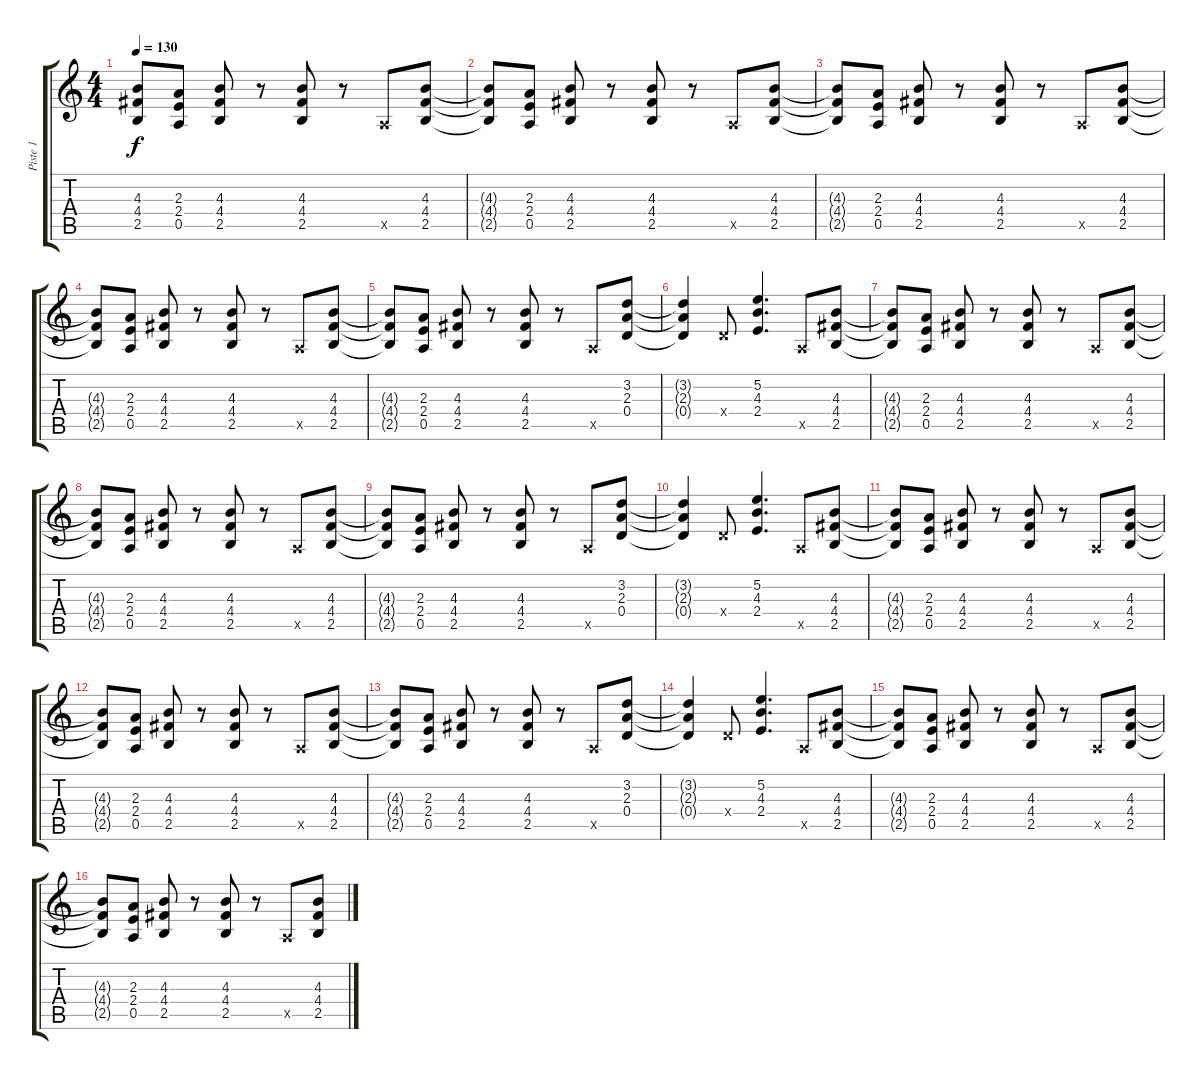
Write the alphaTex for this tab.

\track ("Piste 1" "Piste 1") {instrument overdrivenguitar}
\staff {score tabs}
\tuning (E4 B3 G3 D3 A2 E2) {hide}
\ts (4 4)
\tempo 130
\clef g2
\ks c
(4.3{t} 4.4{t} 2.5{t}).8{dy f} (2.3 2.4 0.5).8 (4.3 4.4 2.5).8 r.8 (4.3 4.4 2.5).8 r.8 0.5{x}.8 (4.3 4.4 2.5).8 |
(4.3{t} 4.4{t} 2.5{t}).8 (2.3 2.4 0.5).8 (4.3 4.4 2.5).8 r.8 (4.3 4.4 2.5).8 r.8 0.5{x}.8 (4.3 4.4 2.5).8 |
(4.3{t} 4.4{t} 2.5{t}).8 (2.3 2.4 0.5).8 (4.3 4.4 2.5).8 r.8 (4.3 4.4 2.5).8 r.8 0.5{x}.8 (4.3 4.4 2.5).8 |
(4.3{t} 4.4{t} 2.5{t}).8 (2.3 2.4 0.5).8 (4.3 4.4 2.5).8 r.8 (4.3 4.4 2.5).8 r.8 0.5{x}.8 (4.3 4.4 2.5).8 |
(4.3{t} 4.4{t} 2.5{t}).8 (2.3 2.4 0.5).8 (4.3 4.4 2.5).8 r.8 (4.3 4.4 2.5).8 r.8 0.5{x}.8 (3.2 2.3 0.4).8 |
(3.2{t} 2.3{t} 0.4{t}).4 0.4{x}.8 (5.2 4.3 2.4).4{d} 0.5{x}.8 (4.3 4.4 2.5).8 |
(4.3{t} 4.4{t} 2.5{t}).8 (2.3 2.4 0.5).8 (4.3 4.4 2.5).8 r.8 (4.3 4.4 2.5).8 r.8 0.5{x}.8 (4.3 4.4 2.5).8 |
(4.3{t} 4.4{t} 2.5{t}).8 (2.3 2.4 0.5).8 (4.3 4.4 2.5).8 r.8 (4.3 4.4 2.5).8 r.8 0.5{x}.8 (4.3 4.4 2.5).8 |
(4.3{t} 4.4{t} 2.5{t}).8 (2.3 2.4 0.5).8 (4.3 4.4 2.5).8 r.8 (4.3 4.4 2.5).8 r.8 0.5{x}.8 (3.2 2.3 0.4).8 |
(3.2{t} 2.3{t} 0.4{t}).4 0.4{x}.8 (5.2 4.3 2.4).4{d} 0.5{x}.8 (4.3 4.4 2.5).8 |
(4.3{t} 4.4{t} 2.5{t}).8 (2.3 2.4 0.5).8 (4.3 4.4 2.5).8 r.8 (4.3 4.4 2.5).8 r.8 0.5{x}.8 (4.3 4.4 2.5).8 |
(4.3{t} 4.4{t} 2.5{t}).8 (2.3 2.4 0.5).8 (4.3 4.4 2.5).8 r.8 (4.3 4.4 2.5).8 r.8 0.5{x}.8 (4.3 4.4 2.5).8 |
(4.3{t} 4.4{t} 2.5{t}).8 (2.3 2.4 0.5).8 (4.3 4.4 2.5).8 r.8 (4.3 4.4 2.5).8 r.8 0.5{x}.8 (3.2 2.3 0.4).8 |
(3.2{t} 2.3{t} 0.4{t}).4 0.4{x}.8 (5.2 4.3 2.4).4{d} 0.5{x}.8 (4.3 4.4 2.5).8 |
(4.3{t} 4.4{t} 2.5{t}).8 (2.3 2.4 0.5).8 (4.3 4.4 2.5).8 r.8 (4.3 4.4 2.5).8 r.8 0.5{x}.8 (4.3 4.4 2.5).8 |
(4.3{t} 4.4{t} 2.5{t}).8 (2.3 2.4 0.5).8 (4.3 4.4 2.5).8 r.8 (4.3 4.4 2.5).8 r.8 0.5{x}.8 (4.3 4.4 2.5).8
